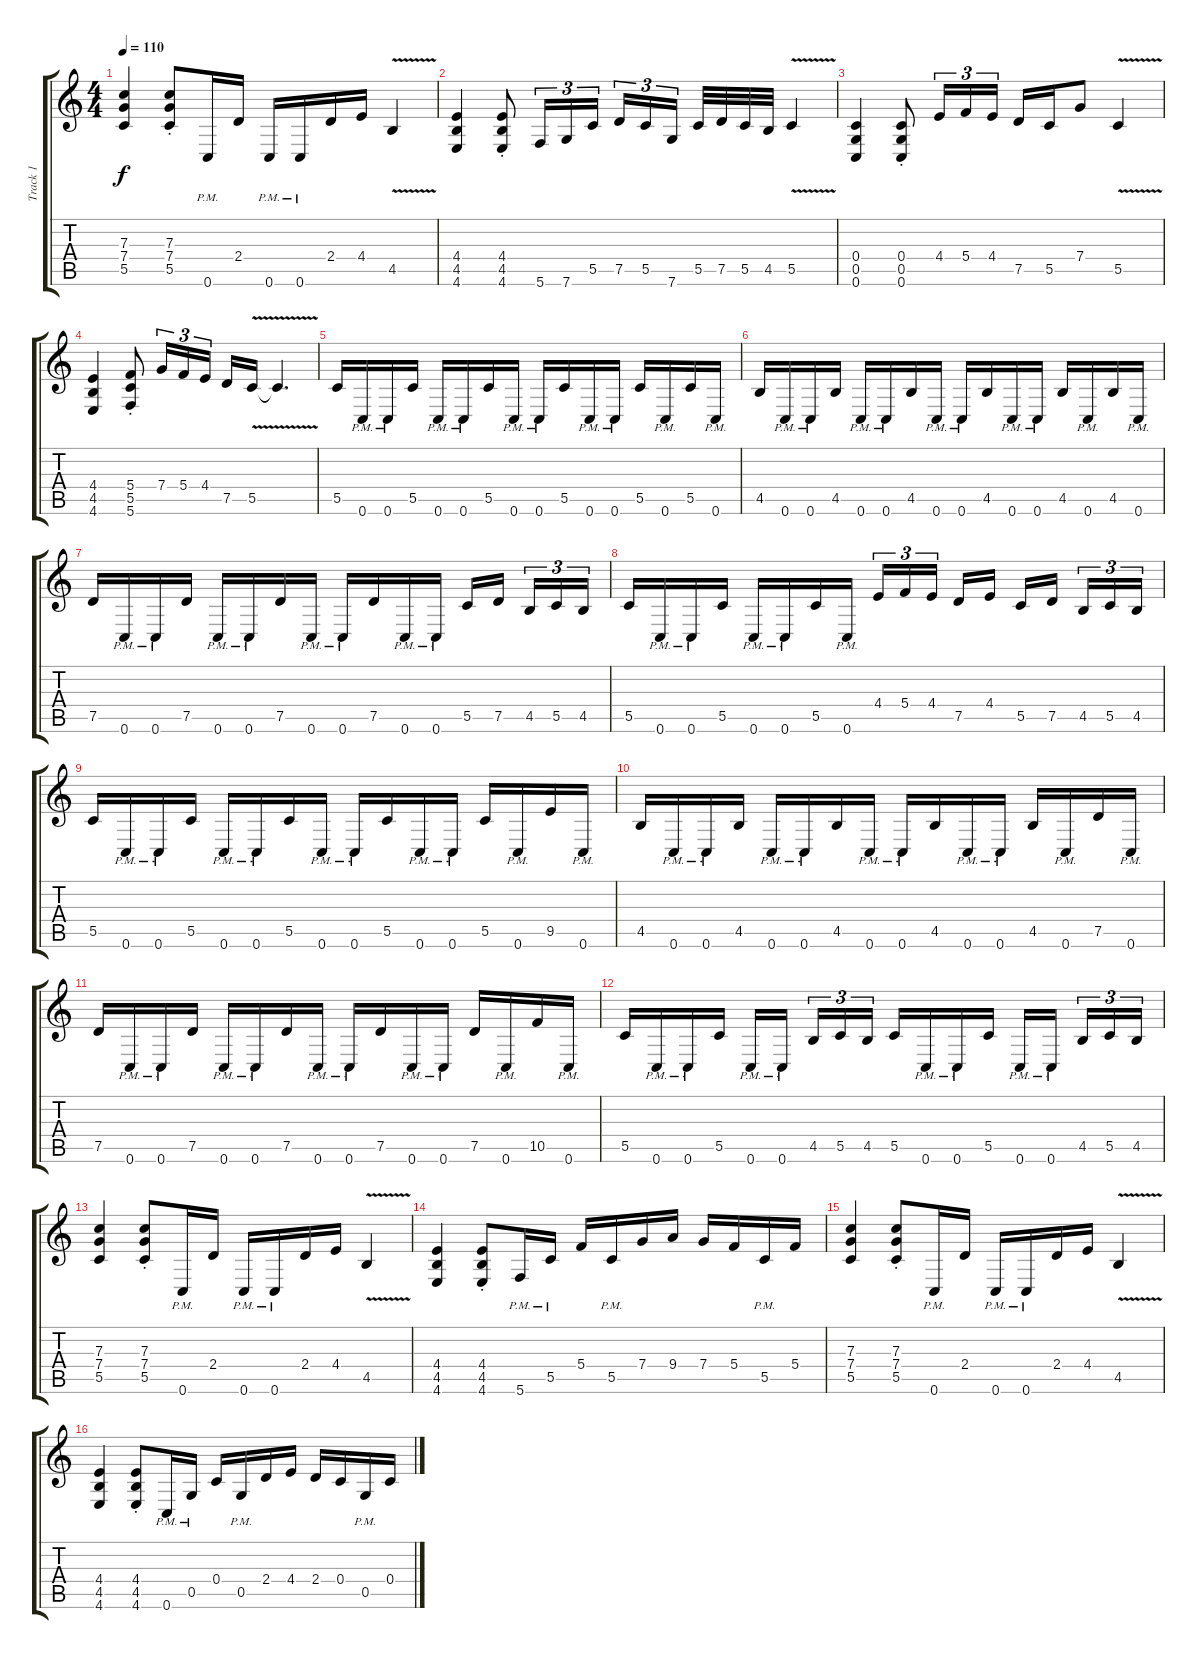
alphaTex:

\track ("Track 1" "Track 1") {instrument distortionguitar}
\staff {score tabs}
\tuning (D4 A3 F3 C3 G2 C2) {hide}
\ts (4 4)
\tempo 110
\clef g2
\ks c
(7.3 7.4 5.5).4{dy f} (7.3{st} 7.4{st} 5.5{st}).8 0.6{pm}.16 2.4.16 0.6{pm}.16 0.6{pm}.16 2.4.16 4.4.16 4.5{v}.4 |
(4.4 4.5 4.6).4 (4.4{st} 4.5{st} 4.6).8 5.6.16{tu (3 2)} 7.6.16{tu (3 2)} 5.5.16{tu (3 2)} 7.5.16{tu (3 2)} 5.5.16{tu (3 2)} 7.6.16{tu (3 2) beam splitsecondary} 5.5.32 7.5.32 5.5.32 4.5.32 5.5{v}.4 |
(0.4 0.5 0.6).4 (0.4{st} 0.5{st} 0.6{st}).8 4.4.16{tu (3 2)} 5.4.16{tu (3 2)} 4.4.16{tu (3 2)} 7.5.16 5.5.16 7.4.8 5.5{v}.4 |
(4.4 4.5 4.6).4 (5.4{st} 5.5{st} 5.6{st}).8 7.4.16{tu (3 2)} 5.4.16{tu (3 2)} 4.4.16{tu (3 2)} 7.5.16 5.5{v}.16 5.5{t}.4{d} |
5.5.16 0.6{pm}.16 0.6{pm}.16 5.5.16 0.6{pm}.16 0.6{pm}.16 5.5.16 0.6{pm}.16 0.6{pm}.16 5.5.16 0.6{pm}.16 0.6{pm}.16 5.5.16 0.6{pm}.16 5.5.16 0.6{pm}.16 |
4.5.16 0.6{pm}.16 0.6{pm}.16 4.5.16 0.6{pm}.16 0.6{pm}.16 4.5.16 0.6{pm}.16 0.6{pm}.16 4.5.16 0.6{pm}.16 0.6{pm}.16 4.5.16 0.6{pm}.16 4.5.16 0.6{pm}.16 |
7.5.16 0.6{pm}.16 0.6{pm}.16 7.5.16 0.6{pm}.16 0.6{pm}.16 7.5.16 0.6{pm}.16 0.6{pm}.16 7.5.16 0.6{pm}.16 0.6{pm}.16 5.5.16 7.5.16{beam splitsecondary} 4.5.16{tu (3 2)} 5.5.16{tu (3 2)} 4.5.16{tu (3 2)} |
5.5.16 0.6{pm}.16 0.6{pm}.16 5.5.16 0.6{pm}.16 0.6{pm}.16 5.5.16 0.6{pm}.16 4.4.16{tu (3 2)} 5.4.16{tu (3 2)} 4.4.16{tu (3 2) beam splitsecondary} 7.5.16 4.4.16 5.5.16 7.5.16{beam splitsecondary} 4.5.16{tu (3 2)} 5.5.16{tu (3 2)} 4.5.16{tu (3 2)} |
5.5.16 0.6{pm}.16 0.6{pm}.16 5.5.16 0.6{pm}.16 0.6{pm}.16 5.5.16 0.6{pm}.16 0.6{pm}.16 5.5.16 0.6{pm}.16 0.6{pm}.16 5.5.16 0.6{pm}.16 9.5.16 0.6{pm}.16 |
4.5.16 0.6{pm}.16 0.6{pm}.16 4.5.16 0.6{pm}.16 0.6{pm}.16 4.5.16 0.6{pm}.16 0.6{pm}.16 4.5.16 0.6{pm}.16 0.6{pm}.16 4.5.16 0.6{pm}.16 7.5.16 0.6{pm}.16 |
7.5.16 0.6{pm}.16 0.6{pm}.16 7.5.16 0.6{pm}.16 0.6{pm}.16 7.5.16 0.6{pm}.16 0.6{pm}.16 7.5.16 0.6{pm}.16 0.6{pm}.16 7.5.16 0.6{pm}.16 10.5.16 0.6{pm}.16 |
5.5.16 0.6{pm}.16 0.6{pm}.16 5.5.16 0.6{pm}.16 0.6{pm}.16{beam splitsecondary} 4.5.16{tu (3 2)} 5.5.16{tu (3 2)} 4.5.16{tu (3 2)} 5.5.16 0.6{pm}.16 0.6{pm}.16 5.5.16 0.6{pm}.16 0.6{pm}.16{beam splitsecondary} 4.5.16{tu (3 2)} 5.5.16{tu (3 2)} 4.5.16{tu (3 2)} |
(7.3 7.4 5.5).4 (7.3{st} 7.4{st} 5.5{st}).8 0.6{pm}.16 2.4.16 0.6{pm}.16 0.6{pm}.16 2.4.16 4.4.16 4.5{v}.4 |
(4.4 4.5 4.6).4 (4.4{st} 4.5{st} 4.6{st}).8 5.6{pm}.16 5.5{pm}.16 5.4.16 5.5{pm}.16 7.4.16 9.4.16 7.4.16 5.4.16 5.5{pm}.16 5.4.16 |
(7.3 7.4 5.5).4 (7.3{st} 7.4{st} 5.5{st}).8 0.6{pm}.16 2.4.16 0.6{pm}.16 0.6{pm}.16 2.4.16 4.4.16 4.5{v}.4 |
(4.4 4.5 4.6).4 (4.4{st} 4.5{st} 4.6{st}).8 0.6{pm}.16 0.5{pm}.16 0.4.16 0.5{pm}.16 2.4.16 4.4.16 2.4.16 0.4.16 0.5{pm}.16 0.4.16
